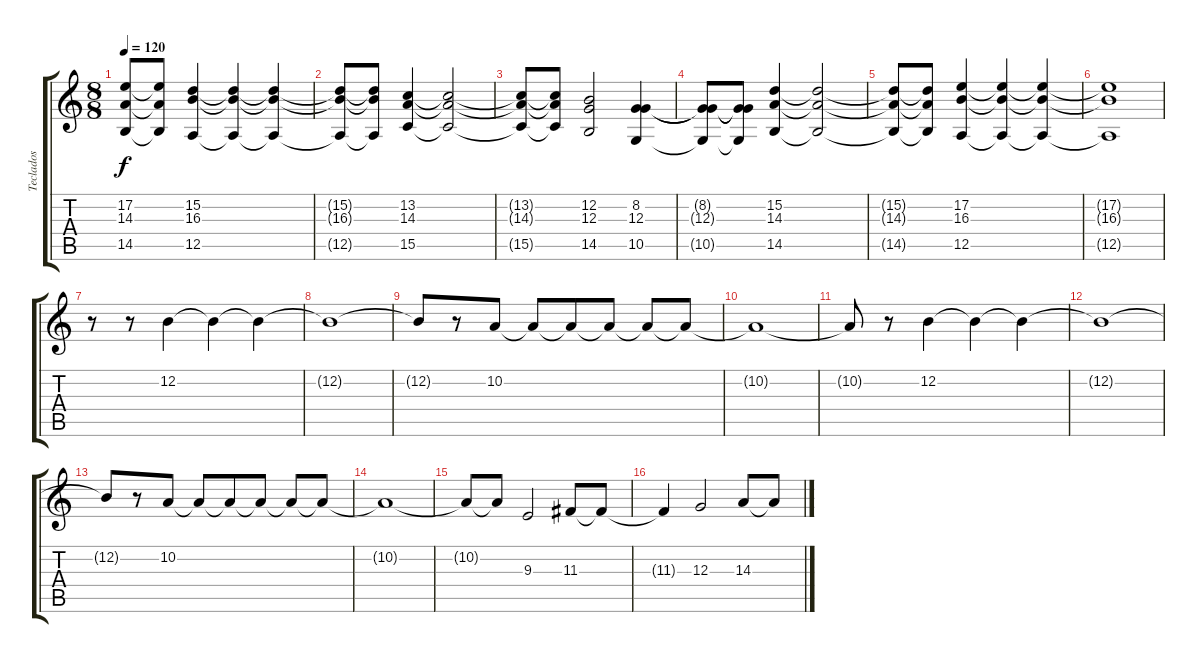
\track ("Teclados" "Teclados") {instrument stringensemble2}
\staff {score tabs}
\tuning (E4 B3 G3 D3 A2 E2) {hide}
\ts (8 8)
\tempo 120
\clef g2
\ks c
(17.2{t} 14.3{t} 14.5{t}).8{dy f} (17.2{t} 14.3{t} 14.5{t}).8 (15.2 16.3 12.5).4 (15.2{t} 16.3{t} 12.5{t}).4 (15.2{t} 16.3{t} 12.5{t}).4 |
(15.2{t} 16.3{t} 12.5{t}).8 (15.2{t} 16.3{t} 12.5{t}).8 (13.2 14.3 15.5).4 (13.2{t} 14.3{t} 15.5{t}).2 |
(13.2{t} 14.3{t} 15.5{t}).8 (13.2{t} 14.3{t} 15.5{t}).8 (12.2 12.3 14.5).2 (8.2 12.3 10.5).4 |
(8.2{t} 12.3{t} 10.5{t}).8 (8.2{t} 12.3{t} 10.5{t}).8 (15.2 14.3 14.5).4 (15.2{t} 14.3{t} 14.5{t}).2 |
(15.2{t} 14.3{t} 14.5{t}).8 (15.2{t} 14.3{t} 14.5{t}).8 (17.2 16.3 12.5).4 (17.2{t} 16.3{t} 12.5{t}).4 (17.2{t} 16.3{t} 12.5{t}).4 |
(17.2{t} 16.3{t} 12.5{t}).1 |
r.8 r.8 12.2.4 12.2{t}.4 12.2{t}.4 |
12.2{t}.1 |
12.2{t}.8 r.8 10.2.8 10.2{t}.8 10.2{t}.8 10.2{t}.8 10.2{t}.8 10.2{t}.8 |
10.2{t}.1 |
10.2{t}.8 r.8 12.2.4 12.2{t}.4 12.2{t}.4 |
12.2{t}.1 |
12.2{t}.8 r.8 10.2.8 10.2{t}.8 10.2{t}.8 10.2{t}.8 10.2{t}.8 10.2{t}.8 |
10.2{t}.1 |
10.2{t}.8 10.2{t}.8 9.3.2 11.3.8 11.3{t}.8 |
11.3{t}.4 12.3.2 14.3.8 14.3{t}.8
